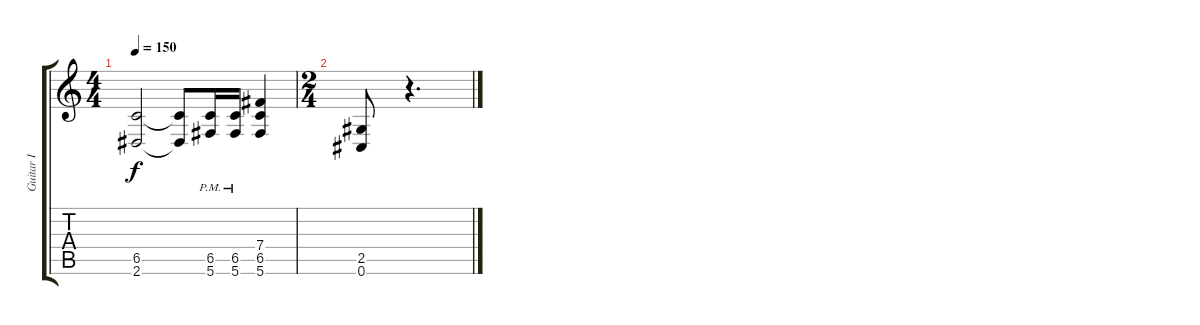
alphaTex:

\track ("Guitar I" "Guitar I") {instrument distortionguitar}
\staff {score tabs}
\tuning (Db4 Ab3 E3 B2 Gb2 Db2) {hide}
\ts (4 4)
\tempo 150
\clef g2
\ks c
(6.5{t} 2.6{t}).2{dy f} (6.5{t} 2.6{t}).8 (6.5{pm} 5.6{pm}).16 (6.5{pm} 5.6{pm}).16 (7.4 6.5 5.6).4 |
\ts (2 4)
(2.5 0.6).8 r.4{d}
